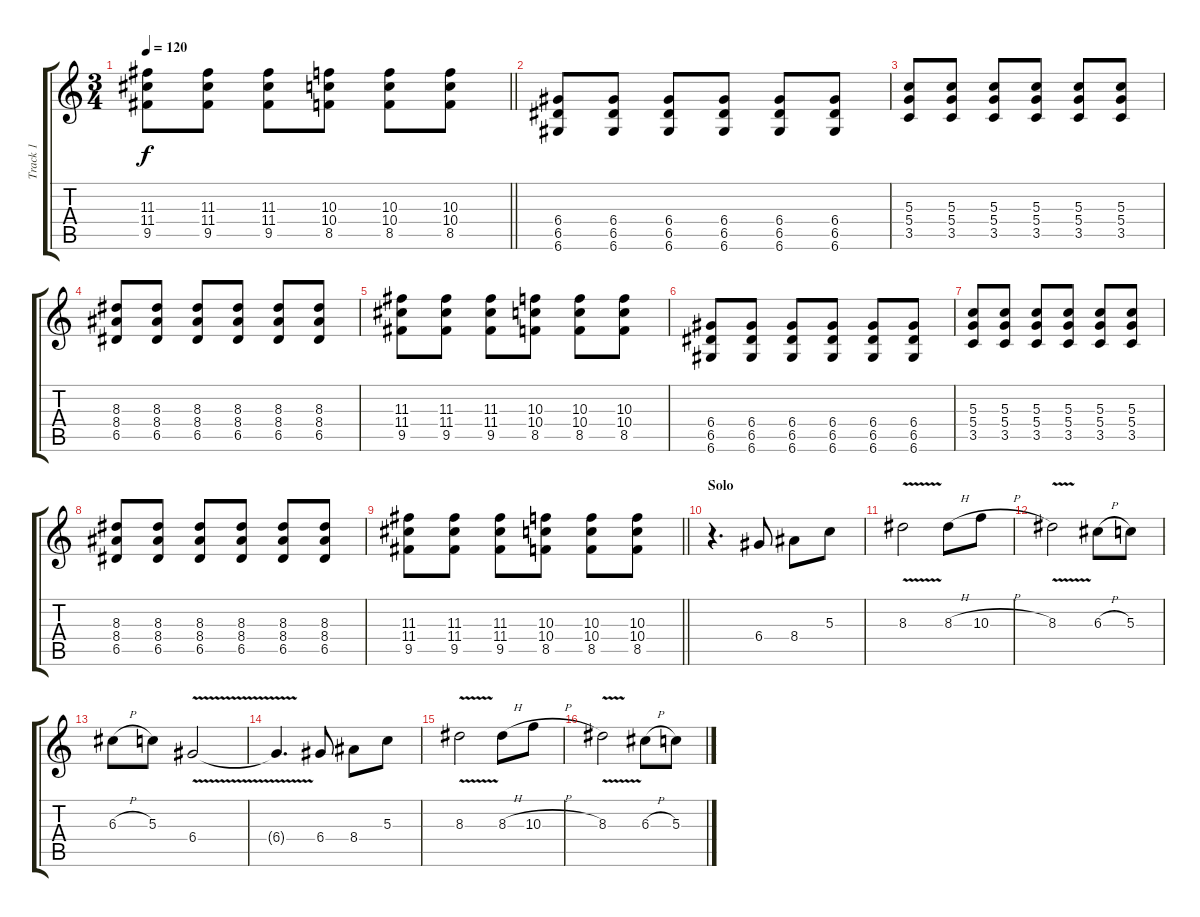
\track ("Track 1" "Track 1") {instrument distortionguitar}
\staff {score tabs}
\tuning (E4 B3 G3 D3 A2 D2) {hide}
\ts (3 4)
\tempo 120
\clef g2
\barLineRight lightlight
\ks c
(11.3 11.4 9.5).8{dy f} (11.3 11.4 9.5).8 (11.3 11.4 9.5).8 (10.3 10.4 8.5).8 (10.3 10.4 8.5).8 (10.3 10.4 8.5).8 |
(6.4 6.5 6.6).8 (6.4 6.5 6.6).8 (6.4 6.5 6.6).8 (6.4 6.5 6.6).8 (6.4 6.5 6.6).8 (6.4 6.5 6.6).8 |
(5.3 5.4 3.5).8 (5.3 5.4 3.5).8 (5.3 5.4 3.5).8 (5.3 5.4 3.5).8 (5.3 5.4 3.5).8 (5.3 5.4 3.5).8 |
(8.3 8.4 6.5).8 (8.3 8.4 6.5).8 (8.3 8.4 6.5).8 (8.3 8.4 6.5).8 (8.3 8.4 6.5).8 (8.3 8.4 6.5).8 |
(11.3 11.4 9.5).8 (11.3 11.4 9.5).8 (11.3 11.4 9.5).8 (10.3 10.4 8.5).8 (10.3 10.4 8.5).8 (10.3 10.4 8.5).8 |
(6.4 6.5 6.6).8 (6.4 6.5 6.6).8 (6.4 6.5 6.6).8 (6.4 6.5 6.6).8 (6.4 6.5 6.6).8 (6.4 6.5 6.6).8 |
(5.3 5.4 3.5).8 (5.3 5.4 3.5).8 (5.3 5.4 3.5).8 (5.3 5.4 3.5).8 (5.3 5.4 3.5).8 (5.3 5.4 3.5).8 |
(8.3 8.4 6.5).8 (8.3 8.4 6.5).8 (8.3 8.4 6.5).8 (8.3 8.4 6.5).8 (8.3 8.4 6.5).8 (8.3 8.4 6.5).8 |
\barLineRight lightlight
(11.3 11.4 9.5).8 (11.3 11.4 9.5).8 (11.3 11.4 9.5).8 (10.3 10.4 8.5).8 (10.3 10.4 8.5).8 (10.3 10.4 8.5).8 |
\section ("" "Solo")
r.4{d} 6.4.8 8.4.8 5.3.8 |
8.3{v}.2 8.3{h}.8 10.3{h}.8 |
8.3{v}.2 6.3{h}.8 5.3.8 |
6.3{h}.8 5.3.8 6.4{v}.2 |
6.4{t}.4{d} 6.4.8 8.4.8 5.3.8 |
8.3{v}.2 8.3{h}.8 10.3{h}.8 |
8.3{v}.2 6.3{h}.8 5.3.8
